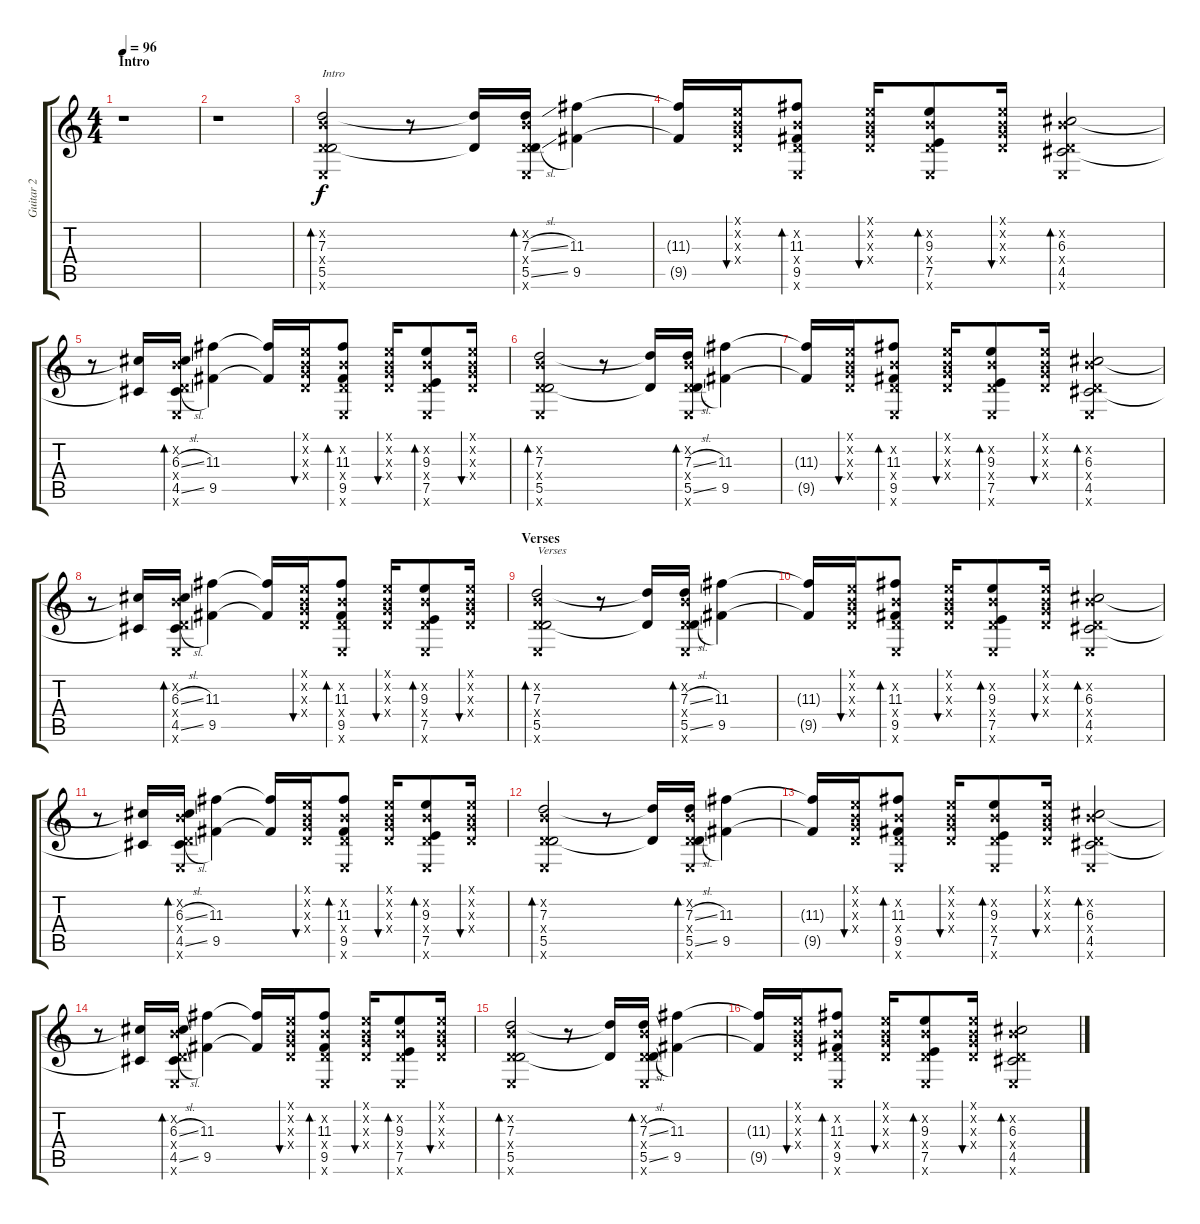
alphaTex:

\track ("Guitar 2" "Guitar 2") {instrument overdrivenguitar}
\staff {score tabs}
\tuning (E4 B3 G3 D3 A2 E2) {hide}
\ts (4 4)
\section ("" "Intro")
\tempo 96
\clef g2
\ks c
r.1{dy f instrument overdrivenguitar} |
r.1 |
(0.2{x} 7.3 0.4{x} 5.5 0.6{x}).2{bd 30 txt "Intro"} r.8 (7.3{t} 5.5{t}).16 (0.2{x} 7.3{sl} 0.4{x} 5.5{sl} 0.6{x}).16{bd 60} (11.3 9.5).4 |
(11.3{t} 9.5{t}).16 (0.1{x} 0.2{x} 0.3{x} 0.4{x}).16{bu 60} (0.2{x} 11.3 0.4{x} 9.5 0.6{x}).8{bd 60} (0.1{x} 0.2{x} 0.3{x} 0.4{x}).16{bu 60} (0.2{x} 9.3 0.4{x} 7.5 0.6{x}).8{bd 60} (0.1{x} 0.2{x} 0.3{x} 0.4{x}).16{bu 60} (0.2{x} 6.3 0.4{x} 4.5 0.6{x}).2{bd 60} |
r.8 (6.3{t} 4.5{t}).16 (0.2{x} 6.3{sl} 0.4{x} 4.5{sl} 0.6{x}).16{bd 60} (11.3 9.5).4 (11.3{t} 9.5{t}).16 (0.1{x} 0.2{x} 0.3{x} 0.4{x}).16{bu 60} (0.2{x} 11.3 0.4{x} 9.5 0.6{x}).8{bd 60} (0.1{x} 0.2{x} 0.3{x} 0.4{x}).16{bu 60} (0.2{x} 9.3 0.4{x} 7.5 0.6{x}).8{bd 60} (0.1{x} 0.2{x} 0.3{x} 0.4{x}).16{bu 60} |
(0.2{x} 7.3 0.4{x} 5.5 0.6{x}).2{bd 30} r.8 (7.3{t} 5.5{t}).16 (0.2{x} 7.3{sl} 0.4{x} 5.5{sl} 0.6{x}).16{bd 60} (11.3 9.5).4 |
(11.3{t} 9.5{t}).16 (0.1{x} 0.2{x} 0.3{x} 0.4{x}).16{bu 60} (0.2{x} 11.3 0.4{x} 9.5 0.6{x}).8{bd 60} (0.1{x} 0.2{x} 0.3{x} 0.4{x}).16{bu 60} (0.2{x} 9.3 0.4{x} 7.5 0.6{x}).8{bd 60} (0.1{x} 0.2{x} 0.3{x} 0.4{x}).16{bu 60} (0.2{x} 6.3 0.4{x} 4.5 0.6{x}).2{bd 60} |
r.8 (6.3{t} 4.5{t}).16 (0.2{x} 6.3{sl} 0.4{x} 4.5{sl} 0.6{x}).16{bd 60} (11.3 9.5).4 (11.3{t} 9.5{t}).16 (0.1{x} 0.2{x} 0.3{x} 0.4{x}).16{bu 60} (0.2{x} 11.3 0.4{x} 9.5 0.6{x}).8{bd 60} (0.1{x} 0.2{x} 0.3{x} 0.4{x}).16{bu 60} (0.2{x} 9.3 0.4{x} 7.5 0.6{x}).8{bd 60} (0.1{x} 0.2{x} 0.3{x} 0.4{x}).16{bu 60} |
\section ("" "Verses")
(0.2{x} 7.3 0.4{x} 5.5 0.6{x}).2{bd 30 txt "Verses"} r.8 (7.3{t} 5.5{t}).16 (0.2{x} 7.3{sl} 0.4{x} 5.5{sl} 0.6{x}).16{bd 60} (11.3 9.5).4 |
(11.3{t} 9.5{t}).16 (0.1{x} 0.2{x} 0.3{x} 0.4{x}).16{bu 60} (0.2{x} 11.3 0.4{x} 9.5 0.6{x}).8{bd 60} (0.1{x} 0.2{x} 0.3{x} 0.4{x}).16{bu 60} (0.2{x} 9.3 0.4{x} 7.5 0.6{x}).8{bd 60} (0.1{x} 0.2{x} 0.3{x} 0.4{x}).16{bu 60} (0.2{x} 6.3 0.4{x} 4.5 0.6{x}).2{bd 60} |
r.8 (6.3{t} 4.5{t}).16 (0.2{x} 6.3{sl} 0.4{x} 4.5{sl} 0.6{x}).16{bd 60} (11.3 9.5).4 (11.3{t} 9.5{t}).16 (0.1{x} 0.2{x} 0.3{x} 0.4{x}).16{bu 60} (0.2{x} 11.3 0.4{x} 9.5 0.6{x}).8{bd 60} (0.1{x} 0.2{x} 0.3{x} 0.4{x}).16{bu 60} (0.2{x} 9.3 0.4{x} 7.5 0.6{x}).8{bd 60} (0.1{x} 0.2{x} 0.3{x} 0.4{x}).16{bu 60} |
(0.2{x} 7.3 0.4{x} 5.5 0.6{x}).2{bd 30} r.8 (7.3{t} 5.5{t}).16 (0.2{x} 7.3{sl} 0.4{x} 5.5{sl} 0.6{x}).16{bd 60} (11.3 9.5).4 |
(11.3{t} 9.5{t}).16 (0.1{x} 0.2{x} 0.3{x} 0.4{x}).16{bu 60} (0.2{x} 11.3 0.4{x} 9.5 0.6{x}).8{bd 60} (0.1{x} 0.2{x} 0.3{x} 0.4{x}).16{bu 60} (0.2{x} 9.3 0.4{x} 7.5 0.6{x}).8{bd 60} (0.1{x} 0.2{x} 0.3{x} 0.4{x}).16{bu 60} (0.2{x} 6.3 0.4{x} 4.5 0.6{x}).2{bd 60} |
r.8 (6.3{t} 4.5{t}).16 (0.2{x} 6.3{sl} 0.4{x} 4.5{sl} 0.6{x}).16{bd 60} (11.3 9.5).4 (11.3{t} 9.5{t}).16 (0.1{x} 0.2{x} 0.3{x} 0.4{x}).16{bu 60} (0.2{x} 11.3 0.4{x} 9.5 0.6{x}).8{bd 60} (0.1{x} 0.2{x} 0.3{x} 0.4{x}).16{bu 60} (0.2{x} 9.3 0.4{x} 7.5 0.6{x}).8{bd 60} (0.1{x} 0.2{x} 0.3{x} 0.4{x}).16{bu 60} |
(0.2{x} 7.3 0.4{x} 5.5 0.6{x}).2{bd 30} r.8 (7.3{t} 5.5{t}).16 (0.2{x} 7.3{sl} 0.4{x} 5.5{sl} 0.6{x}).16{bd 60} (11.3 9.5).4 |
(11.3{t} 9.5{t}).16 (0.1{x} 0.2{x} 0.3{x} 0.4{x}).16{bu 60} (0.2{x} 11.3 0.4{x} 9.5 0.6{x}).8{bd 60} (0.1{x} 0.2{x} 0.3{x} 0.4{x}).16{bu 60} (0.2{x} 9.3 0.4{x} 7.5 0.6{x}).8{bd 60} (0.1{x} 0.2{x} 0.3{x} 0.4{x}).16{bu 60} (0.2{x} 6.3 0.4{x} 4.5 0.6{x}).2{bd 60}
